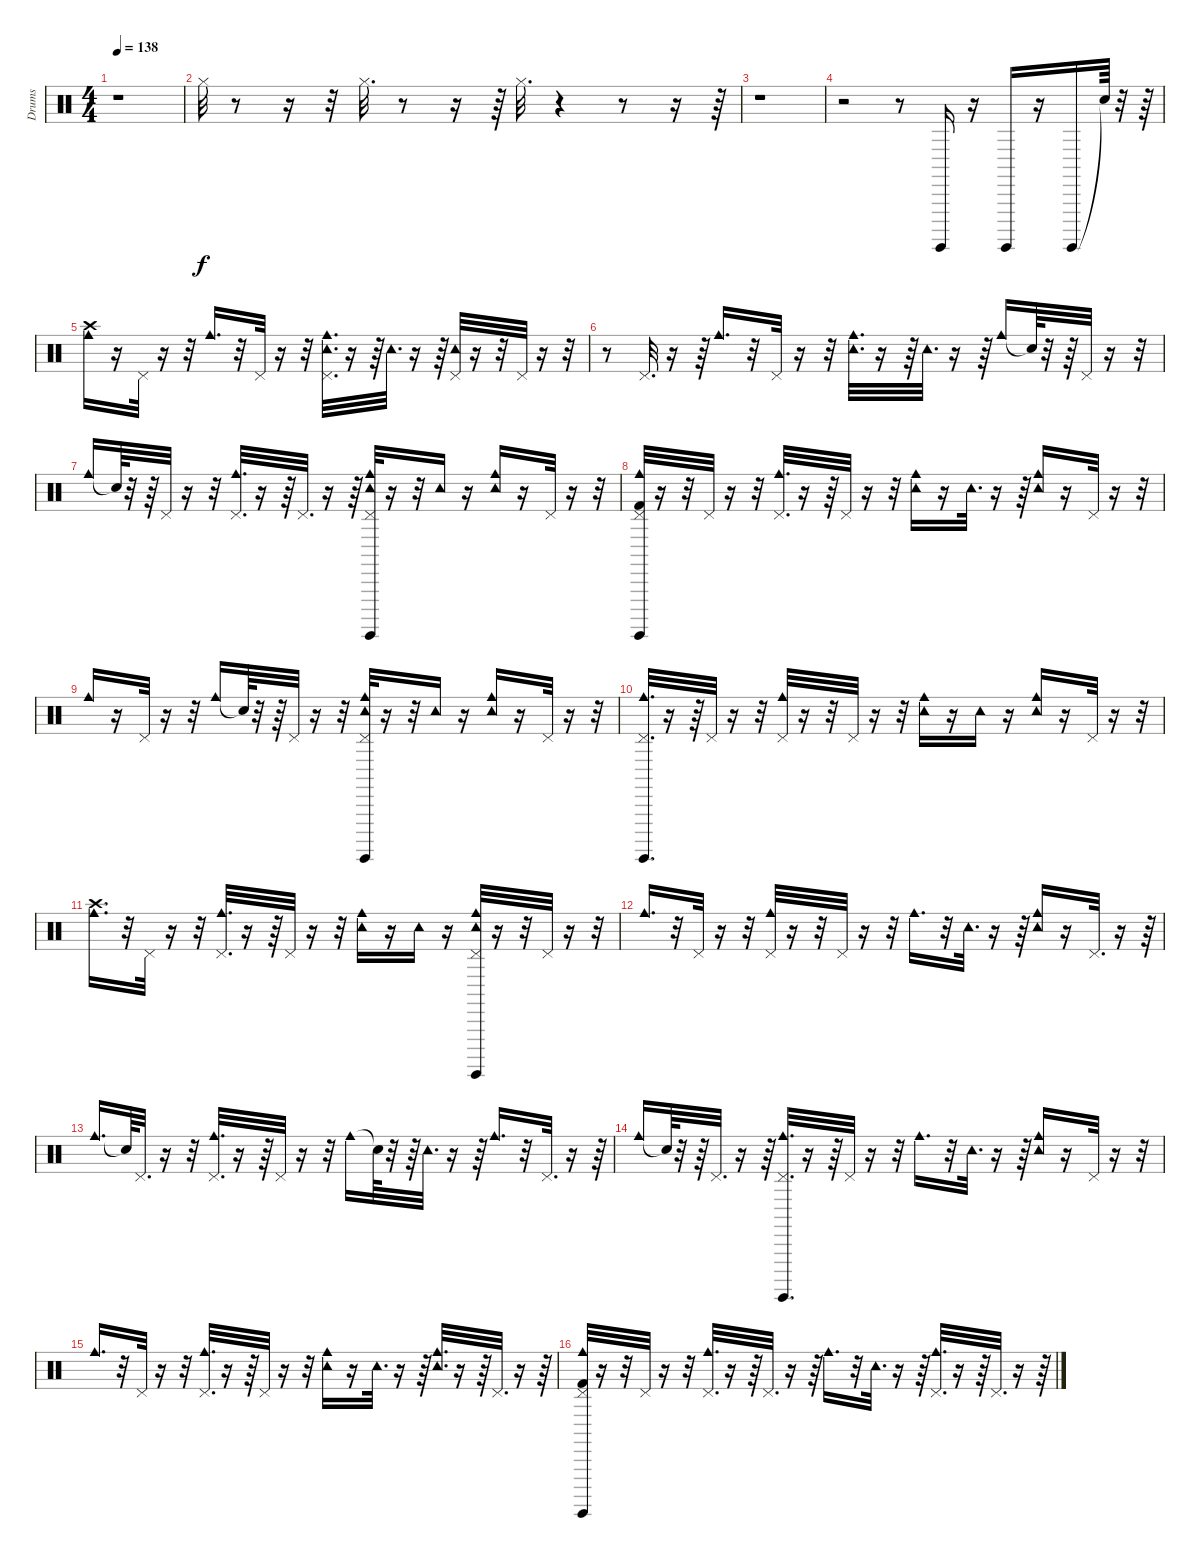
\track ("Drums   " "Drums   ") {instrument percussion}
\staff {score}
\articulation defaults
\ts (4 4)
\tempo 138
\clef neutral
\ks c
r.1{dy f} |
"Hi-Hat (closed)".32 r.8 r.16 r.32 "Hi-Hat (closed)".32{d} r.8 r.16 r.64 "Hi-Hat (closed)".32{d} r.4 r.8 r.16 r.64 |
r.1 |
r.2 r.8 "Surdo (hit)".16 r.16 "Surdo (hit)".16 r.16 "Surdo (hit)".16 "Snare (hit)"{t}.64 r.32 r.64 |
("Crash high (hit)" "Cowbell medium (hit)").16 r.16 "Pedal Hi-Hat (hit)".32 r.16 r.32 "Cowbell medium (hit)".16{d} r.32 "Pedal Hi-Hat (hit)".32 r.16 r.32 ("Pedal Hi-Hat (hit)" "Tambourine (hit)" "Cowbell medium (hit)").32{d} r.16 r.64 "Tambourine (hit)".32{d} r.16 r.64 ("Pedal Hi-Hat (hit)" "Tambourine (hit)").32 r.16 r.32 "Pedal Hi-Hat (hit)".32 r.16 r.32 |
r.8 "Pedal Hi-Hat (hit)".32{d} r.16 r.64 "Cowbell medium (hit)".16{d} r.32 "Pedal Hi-Hat (hit)".32 r.16 r.32 ("Tambourine (hit)" "Cowbell medium (hit)").32{d} r.16 r.64 "Tambourine (hit)".32{d} r.16 r.64 "Cowbell medium (hit)".16 "Snare (hit)"{t}.64 r.32 r.64 "Pedal Hi-Hat (hit)".32 r.16 r.32 |
"Cowbell medium (hit)".16 "Snare (hit)"{t}.64 r.32 r.64 "Pedal Hi-Hat (hit)".32 r.16 r.32 ("Pedal Hi-Hat (hit)" "Cowbell medium (hit)").32{d} r.16 r.64 "Pedal Hi-Hat (hit)".32{d} r.16 r.64 ("Pedal Hi-Hat (hit)" "Surdo (hit)" "Tambourine (hit)" "Cowbell medium (hit)").32 r.16 r.32 "Tambourine (hit)".16 r.16 ("Tambourine (hit)" "Cowbell medium (hit)").16 r.16 "Pedal Hi-Hat (hit)".32 r.16 r.32 |
("Kick (hit) 2" "Pedal Hi-Hat (hit)" "Surdo (hit)" "Cowbell medium (hit)").32 r.16 r.32 "Pedal Hi-Hat (hit)".32 r.16 r.32 ("Pedal Hi-Hat (hit)" "Cowbell medium (hit)").32{d} r.16 r.64 "Pedal Hi-Hat (hit)".32 r.16 r.32 ("Tambourine (hit)" "Cowbell medium (hit)").16 r.16 "Tambourine (hit)".32{d} r.16 r.64 ("Tambourine (hit)" "Cowbell medium (hit)").16 r.16 "Pedal Hi-Hat (hit)".32 r.16 r.32 |
"Cowbell medium (hit)".16 r.16 "Pedal Hi-Hat (hit)".32 r.16 r.32 "Cowbell medium (hit)".16 "Snare (hit)"{t}.64 r.32 r.64 "Pedal Hi-Hat (hit)".32 r.16 r.32 ("Pedal Hi-Hat (hit)" "Surdo (hit)" "Tambourine (hit)" "Cowbell medium (hit)").32 r.16 r.32 "Tambourine (hit)".16 r.16 ("Tambourine (hit)" "Cowbell medium (hit)").16 r.16 "Pedal Hi-Hat (hit)".32 r.16 r.32 |
("Pedal Hi-Hat (hit)" "Surdo (hit)" "Cowbell medium (hit)").32{d} r.16 r.64 "Pedal Hi-Hat (hit)".32 r.16 r.32 ("Pedal Hi-Hat (hit)" "Cowbell medium (hit)").32 r.16 r.32 "Pedal Hi-Hat (hit)".32 r.16 r.32 ("Tambourine (hit)" "Cowbell medium (hit)").16 r.16 "Tambourine (hit)".16 r.16 ("Tambourine (hit)" "Cowbell medium (hit)").16 r.16 "Pedal Hi-Hat (hit)".32 r.16 r.32 |
("Crash high (hit)" "Cowbell medium (hit)").16{d} r.32 "Pedal Hi-Hat (hit)".32 r.16 r.32 ("Pedal Hi-Hat (hit)" "Cowbell medium (hit)").32{d} r.16 r.64 "Pedal Hi-Hat (hit)".32 r.16 r.32 ("Tambourine (hit)" "Cowbell medium (hit)").16 r.16 "Tambourine (hit)".16 r.16 ("Pedal Hi-Hat (hit)" "Surdo (hit)" "Tambourine (hit)" "Cowbell medium (hit)").32 r.16 r.32 "Pedal Hi-Hat (hit)".32 r.16 r.32 |
"Cowbell medium (hit)".16{d} r.32 "Pedal Hi-Hat (hit)".32 r.16 r.32 ("Pedal Hi-Hat (hit)" "Cowbell medium (hit)").32 r.16 r.32 "Pedal Hi-Hat (hit)".32 r.16 r.32 "Cowbell medium (hit)".16{d} r.32 "Tambourine (hit)".32{d} r.16 r.64 ("Tambourine (hit)" "Cowbell medium (hit)").16 r.16 "Pedal Hi-Hat (hit)".32{d} r.16 r.64 |
"Cowbell medium (hit)".16{d} "Snare (hit)"{t}.64 "Pedal Hi-Hat (hit)".32{d} r.16 r.32 ("Pedal Hi-Hat (hit)" "Cowbell medium (hit)").32{d} r.16 r.64 "Pedal Hi-Hat (hit)".32 r.16 r.32 "Cowbell medium (hit)".16 "Snare (hit)"{t}.64 r.32 r.64 "Tambourine (hit)".32{d} r.16 r.64 "Cowbell medium (hit)".16{d} r.32 "Pedal Hi-Hat (hit)".32{d} r.16 r.64 |
"Cowbell medium (hit)".16 "Snare (hit)"{t}.64 r.32 r.64 "Pedal Hi-Hat (hit)".32{d} r.16 r.64 ("Pedal Hi-Hat (hit)" "Surdo (hit)" "Cowbell medium (hit)").32{d} r.16 r.64 "Pedal Hi-Hat (hit)".32 r.16 r.32 "Cowbell medium (hit)".16{d} r.32 "Tambourine (hit)".32{d} r.16 r.64 ("Tambourine (hit)" "Cowbell medium (hit)").16 r.16 "Pedal Hi-Hat (hit)".32 r.16 r.32 |
"Cowbell medium (hit)".16{d} r.32 "Pedal Hi-Hat (hit)".32 r.16 r.32 ("Pedal Hi-Hat (hit)" "Cowbell medium (hit)").32{d} r.16 r.64 "Pedal Hi-Hat (hit)".32 r.16 r.32 ("Tambourine (hit)" "Cowbell medium (hit)").16 r.16 "Tambourine (hit)".32{d} r.16 r.64 ("Tambourine (hit)" "Cowbell medium (hit)").32{d} r.16 r.64 "Pedal Hi-Hat (hit)".32{d} r.16 r.64 |
("Kick (hit) 2" "Pedal Hi-Hat (hit)" "Surdo (hit)" "Cowbell medium (hit)").32 r.16 r.32 "Pedal Hi-Hat (hit)".32 r.16 r.32 ("Pedal Hi-Hat (hit)" "Cowbell medium (hit)").32{d} r.16 r.64 "Pedal Hi-Hat (hit)".32{d} r.16 r.64 "Cowbell medium (hit)".16{d} r.32 "Tambourine (hit)".32{d} r.16 r.64 ("Pedal Hi-Hat (hit)" "Cowbell medium (hit)").32{d} r.16 r.64 "Pedal Hi-Hat (hit)".32{d} r.16 r.64
